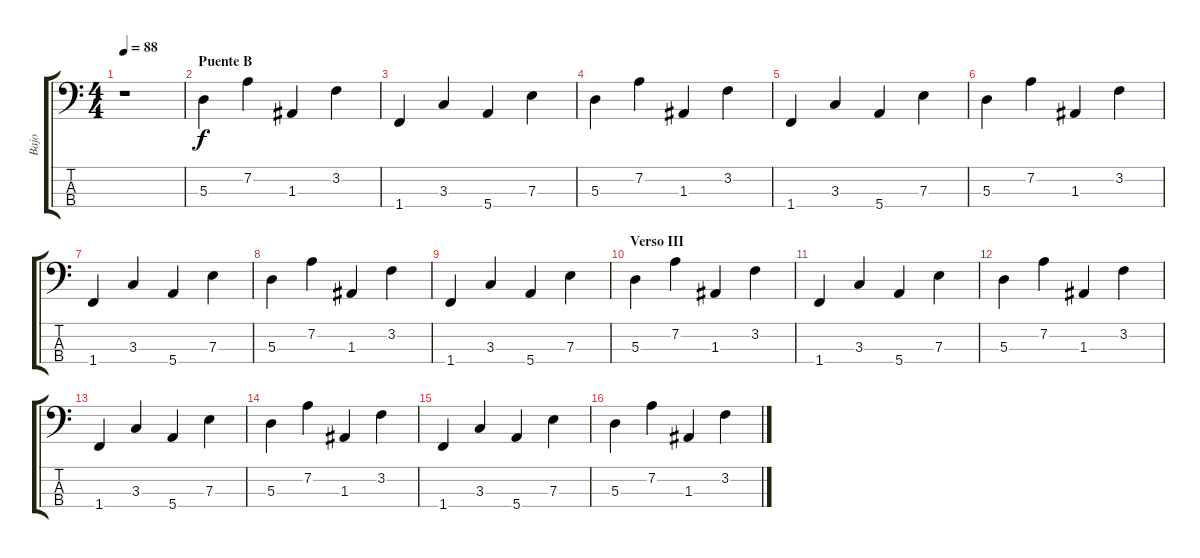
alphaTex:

\track ("Bajo" "Bajo") {instrument electricbassfinger}
\staff {score tabs}
\tuning (G2 D2 A1 E1) {hide}
\ts (4 4)
\tempo 88
\clef f4
\ks c
r.1{dy f} |
\section ("" "Puente B")
5.3.4 7.2.4 1.3.4 3.2.4 |
1.4.4 3.3.4 5.4.4 7.3.4 |
5.3.4 7.2.4 1.3.4 3.2.4 |
1.4.4 3.3.4 5.4.4 7.3.4 |
5.3.4 7.2.4 1.3.4 3.2.4 |
1.4.4 3.3.4 5.4.4 7.3.4 |
5.3.4 7.2.4 1.3.4 3.2.4 |
1.4.4 3.3.4 5.4.4 7.3.4 |
\section ("" "Verso III")
5.3.4 7.2.4 1.3.4 3.2.4 |
1.4.4 3.3.4 5.4.4 7.3.4 |
5.3.4 7.2.4 1.3.4 3.2.4 |
1.4.4 3.3.4 5.4.4 7.3.4 |
5.3.4 7.2.4 1.3.4 3.2.4 |
1.4.4 3.3.4 5.4.4 7.3.4 |
5.3.4 7.2.4 1.3.4 3.2.4
